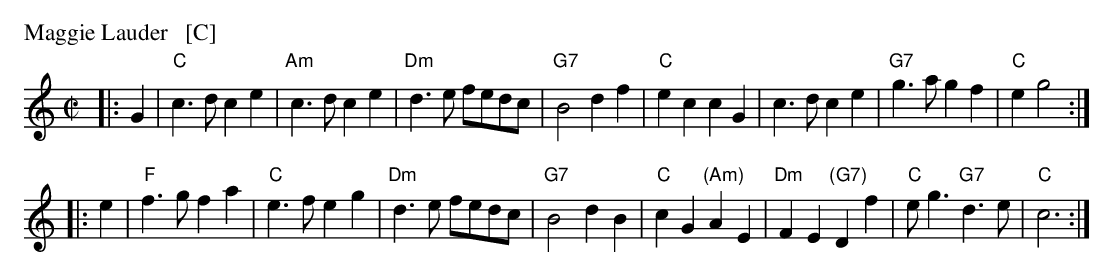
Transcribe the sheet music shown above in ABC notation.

X:1
P: Maggie Lauder   [C]
M: C|
L: 1/4
K: C
|: G \
|  "C"c>d ce | "Am"c>d ce | "Dm"d>e f/e/d/c/ | "G7"B2 df \
|  "C"ec cG  | c>d ce     | "G7"g>a gf       | "C"e g2 :|
|: e \
|  "F"f>g fa | "C"e>f eg   | "Dm"d>e f/e/d/c/ | "G7"B2 dB \
|  "C"cG "(Am)"AE | "Dm"FE "(G7)"Df | "C"e<g "G7"d>e   | "C"c3 :|
